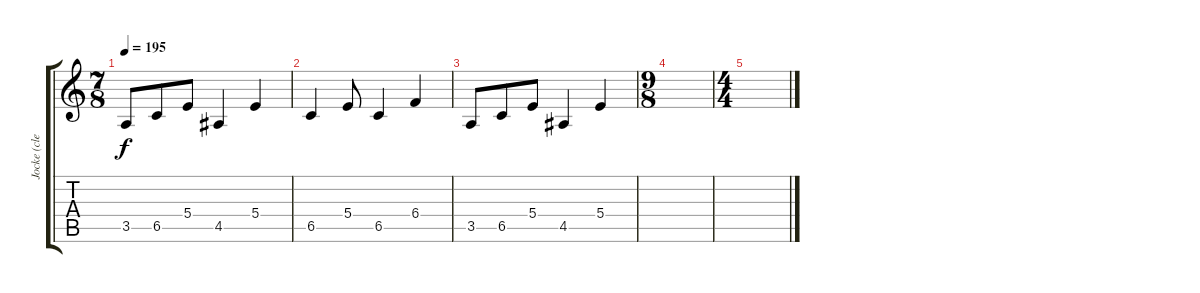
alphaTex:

\track ("Jocke (clean)" "Jocke (cle") {instrument electricguitarjazz}
\staff {score tabs}
\tuning (Db4 Ab3 E3 B2 Gb2 B1) {hide}
\ts (7 8)
\tempo 195
\clef g2
\ks c
3.5.8{dy f} 6.5.8 5.4.8 4.5.4 5.4.4 |
6.5.4 5.4.8 6.5.4 6.4.4 |
3.5.8 6.5.8 5.4.8 4.5.4 5.4.4 |
\ts (9 8)
|
\ts (4 4)
